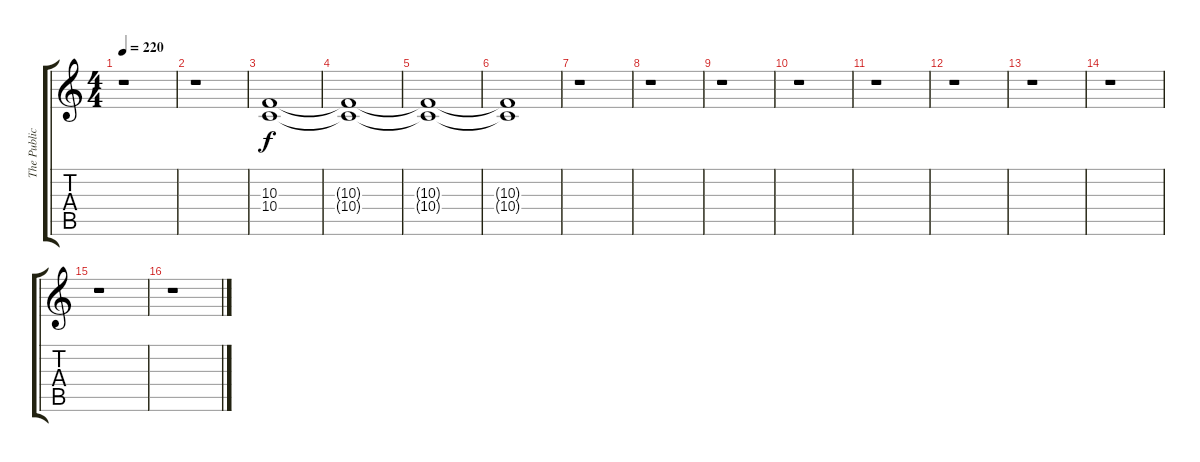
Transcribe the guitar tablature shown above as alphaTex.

\track ("The Public" "The Public") {instrument applause}
\staff {score tabs}
\tuning (E4 B3 G3 D3 A2 E2) {hide}
\ts (4 4)
\tempo 220
\clef g2
\ks c
r.1{dy f} |
r.1 |
(10.3 10.4).1 |
(10.3{t} 10.4{t}).1{volume 13} |
(10.3{t} 10.4{t}).1{volume 11} |
(10.3{t} 10.4{t}).1{volume 10} |
r.1 |
r.1 |
r.1 |
r.1 |
r.1 |
r.1 |
r.1 |
r.1 |
r.1 |
r.1
